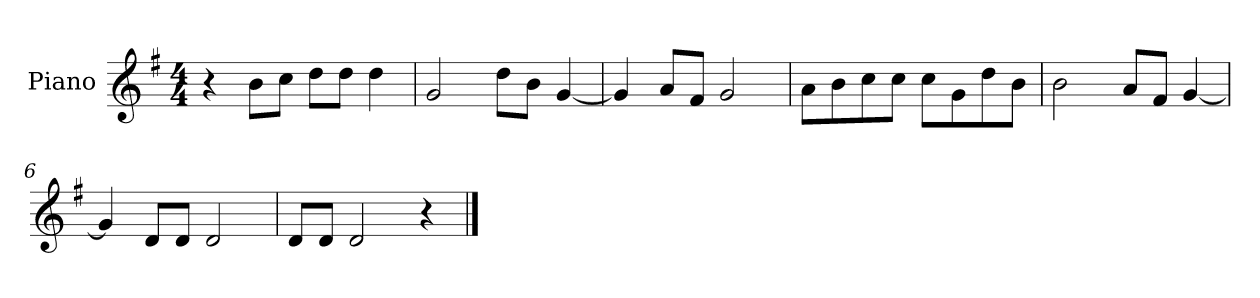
**kern
*part1
*staff1
*I"Piano
*I'P-no
*clefG2
*k[f#]
*M4/4
*MM90
=1
4r
8b\L
8cc\J
8dd\L
8dd\J
4dd\
=2
2g/
8dd\L
8b\J
[4g/
=3
4g/]
8a/L
8f#/J
2g/
=4
8a\L
8b\
8cc\
8cc\J
8cc\L
8g\
8dd\
8b\J
=5
2b\
8a/L
8f#/J
[4g/
=6
4g/]
8d/L
8d/J
2d/
=7
8d/L
8d/J
2d/
4r
==
*-
